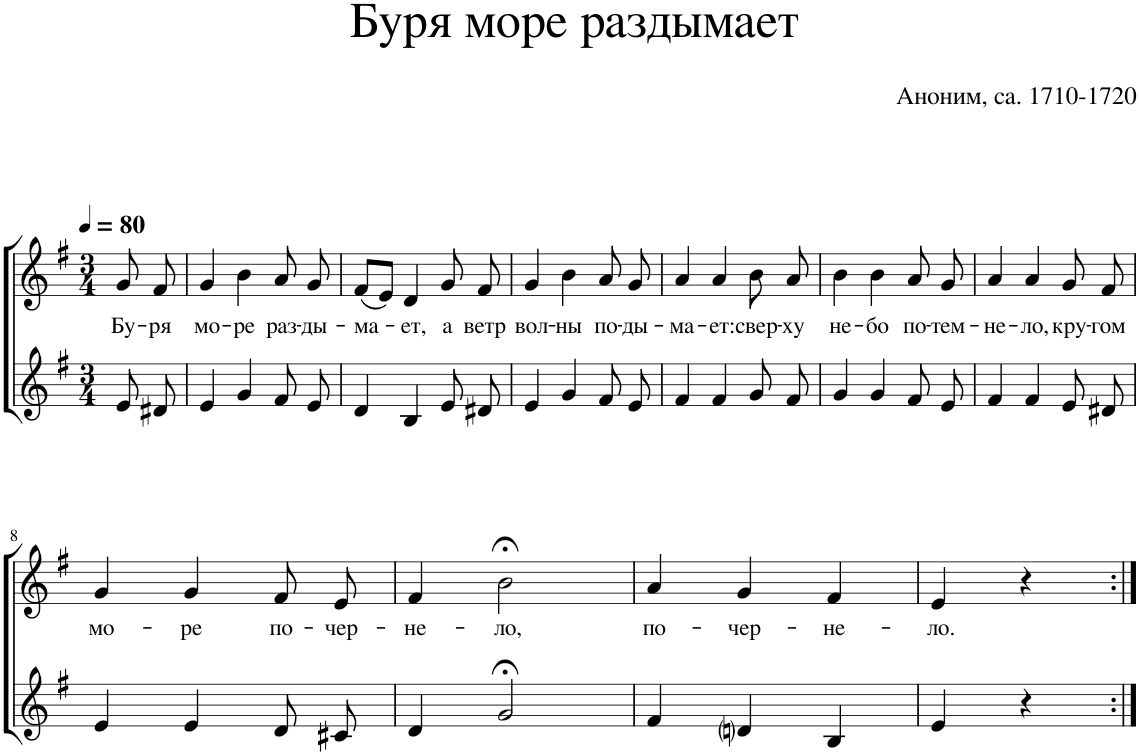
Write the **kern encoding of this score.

**kern	**kern	**text
*part2	*part1	*part1
*staff2	*staff1	*staff1
*I"Голос	*I"Голос	*
*clefG2	*clefG2	*
*k[f#]	*k[f#]	*
*M3/4	*M3/4	*
*MM80	*MM80	*
=1	=1	=1
!	!	!LO:LY:b
8e/L	8g/	Бу-
!	!	!LO:LY:b
8d#X/J	8f#/	-ря
=2	=2	=2
!	!	!LO:LY:b
4e/	4g/	мо-
!	!	!LO:LY:b
4g/	4b\	-ре
!	!	!LO:LY:b
8f#/L	8a/	раз-
!	!	!LO:LY:b
8e/J	8g/	-ды-
=3	=3	=3
!	!	!LO:LY:b
4d/	(8f#/L	-ма-
.	8e/J)	.
!	!	!LO:LY:b
4B/	4d/	-ет,
!	!	!LO:LY:b
8e/L	8g/	а
!	!	!LO:LY:b
8d#X/J	8f#/	ветр
=4	=4	=4
!	!	!LO:LY:b
4e/	4g/	вол-
!	!	!LO:LY:b
4g/	4b\	-ны
!	!	!LO:LY:b
8f#/L	8a/	по-
!	!	!LO:LY:b
8e/J	8g/	-ды-
=5	=5	=5
!	!	!LO:LY:b
4f#/	4a/	-ма-
!	!	!LO:LY:b
4f#/	4a/	-ет:
!	!	!LO:LY:b
8g/L	8b\	свер-
!	!	!LO:LY:b
8f#/J	8a/	-ху
=6	=6	=6
!	!	!LO:LY:b
4g/	4b\	не-
!	!	!LO:LY:b
4g/	4b\	-бо
!	!	!LO:LY:b
8f#/L	8a/	по-
!	!	!LO:LY:b
8e/J	8g/	-тем-
=7	=7	=7
!	!	!LO:LY:b
4f#/	4a/	-не-
!	!	!LO:LY:b
4f#/	4a/	-ло,
!	!	!LO:LY:b
8e/L	8g/	кру-
!	!	!LO:LY:b
8d#X/J	8f#/	-гом
!!LO:LB:g=z
=8	=8	=8
!	!	!LO:LY:b
4e/	4g/	мо-
!	!	!LO:LY:b
4e/	4g/	-ре
!	!	!LO:LY:b
8d/L	8f#/	по-
!	!	!LO:LY:b
8c#X/J	8e/	-чер-
=9	=9	=9
!	!	!LO:LY:b
4d/	4f#/	-не-
!	!	!LO:LY:b
2g;</	2b;<\	-ло,
=10	=10	=10
!	!	!LO:LY:b
4f#/	4a/	по-
!	!	!LO:LY:b
4dni/	4g/	-чер-
!	!	!LO:LY:b
4B/	4f#/	-не-
=11	=11	=11
!	!	!LO:LY:b
4e/	4e/	-ло.
4r	4r	.
=:|!	=:|!	=:|!
*-	*-	*-
